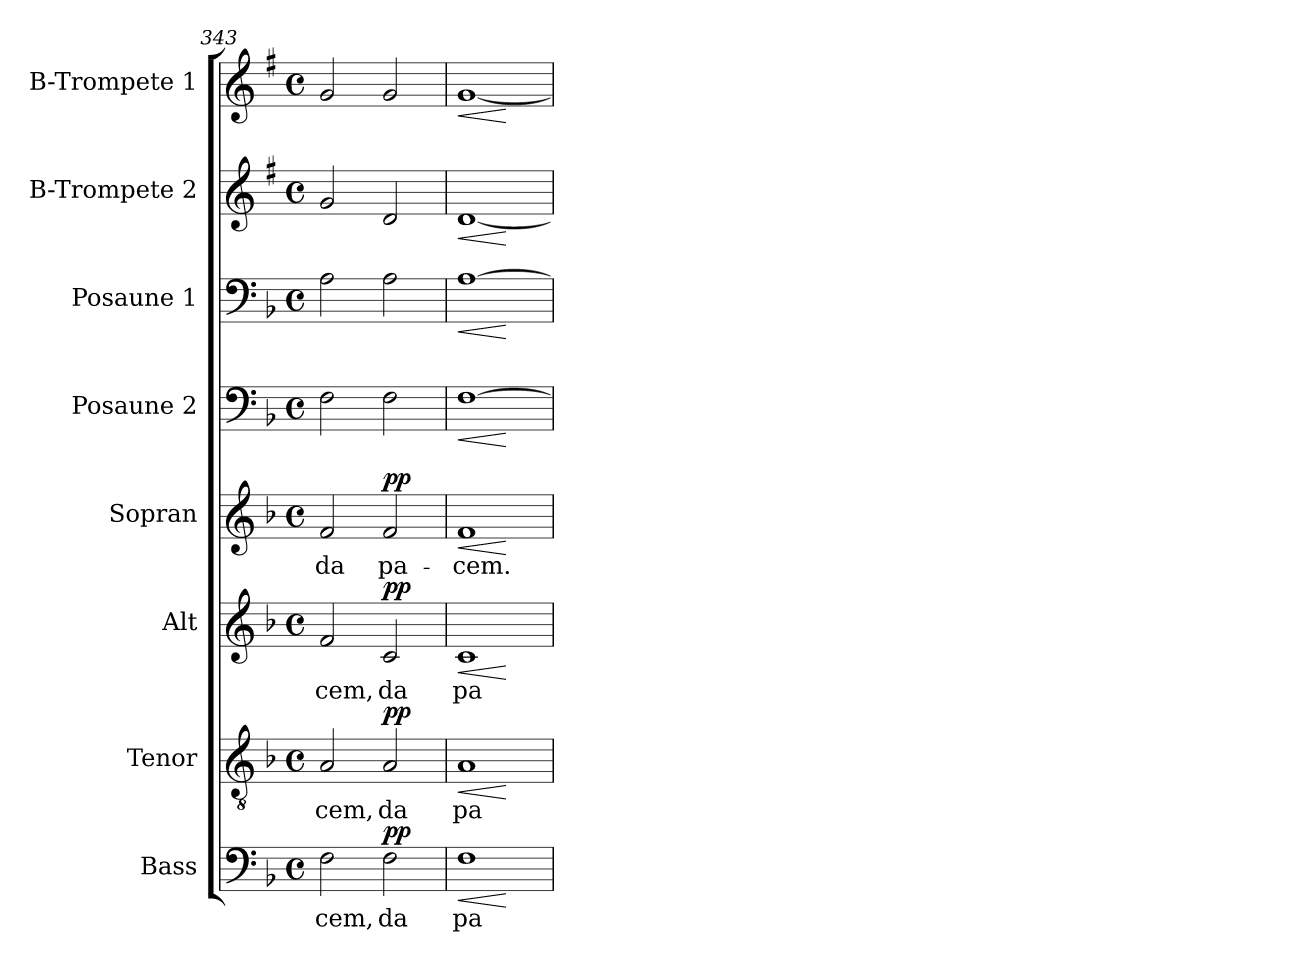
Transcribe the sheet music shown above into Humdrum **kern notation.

**kern	**text	**dynam	**kern	**text	**dynam	**kern	**text	**dynam	**kern	**text	**dynam	**kern	**dynam	**kern	**dynam	**kern	**dynam	**kern	**dynam
*part8	*part8	*part8	*part7	*part7	*part7	*part6	*part6	*part6	*part5	*part5	*part5	*part4	*part4	*part3	*part3	*part2	*part2	*part1	*part1
*staff8	*staff8	*staff8	*staff7	*staff7	*staff7	*staff6	*staff6	*staff6	*staff5	*staff5	*staff5	*staff4	*staff4	*staff3	*staff3	*staff2	*staff2	*staff1	*staff1
*I"Bass	*	*	*I"Tenor	*	*	*I"Alt	*	*	*I"Sopran	*	*	*I"Posaune 2	*	*I"Posaune 1	*	*I"B-Trompete 2	*	*I"B-Trompete 1	*
*I'B.	*	*	*I'T.	*	*	*I'A.	*	*	*I'S.	*	*	*I'Pos. 2	*	*I'Pos. 1	*	*I'B Trp. 2	*	*I'B Trp. 1	*
*clefF4	*	*	*clefGv2	*	*	*clefG2	*	*	*clefG2	*	*	*clefF4	*	*clefF4	*	*clefG2	*	*clefG2	*
*	*	*	*	*	*	*	*	*	*	*	*	*	*	*	*	*ITrd1c2	*	*ITrd1c2	*
*k[b-]	*	*	*k[b-]	*	*	*k[b-]	*	*	*k[b-]	*	*	*k[b-]	*	*k[b-]	*	*k[b-]	*	*k[b-]	*
*F:	*	*	*F:	*	*	*F:	*	*	*F:	*	*	*F:	*	*F:	*	*F:	*	*F:	*
*M4/4	*	*	*M4/4	*	*	*M4/4	*	*	*M4/4	*	*	*M4/4	*	*M4/4	*	*M4/4	*	*M4/4	*
*met(c)	*	*	*met(c)	*	*	*met(c)	*	*	*met(c)	*	*	*met(c)	*	*met(c)	*	*met(c)	*	*met(c)	*
=343	=343	=343	=343	=343	=343	=343	=343	=343	=343	=343	=343	=343	=343	=343	=343	=343	=343	=343	=343
!	!LO:LY:b	!	!	!LO:LY:b	!	!	!LO:LY:b	!	!	!LO:LY:b	!	!	!	!	!	!	!	!	!
2F\	-cem,	.	2A/	-cem,	.	2f/	-cem,	.	2f/	da	.	2F\	.	2A\	.	2f/	.	2f/	.
!	!LO:LY:b	!LO:DY:a	!	!LO:LY:b	!LO:DY:a	!	!LO:LY:b	!LO:DY:a	!	!LO:LY:b	!LO:DY:a	!	!	!	!	!	!	!	!
2F\	da	pp	2A/	da	pp	2c/	da	pp	2f/	pa-	pp	2F\	.	2A\	.	2c/	.	2f/	.
=344	=344	=344	=344	=344	=344	=344	=344	=344	=344	=344	=344	=344	=344	=344	=344	=344	=344	=344	=344
!	!LO:LY:b	!LO:HP:b	!	!LO:LY:b	!LO:HP:b	!	!LO:LY:b	!LO:HP:b	!	!LO:LY:b	!LO:HP:b	!	!LO:HP:b	!	!LO:HP:b	!	!LO:HP:b	!	!LO:HP:b
1F	pa-	<	1A	pa-	<	1c	pa-	<	1f	-cem.	<	[1F	<	[1A	<	[1c	<	[1f	<
.	.	[	.	.	[	.	.	[	.	.	[	.	[	.	[	.	[	.	[
=	=	=	=	=	=	=	=	=	=	=	=	=	=	=	=	=	=	=	=
*-	*-	*-	*-	*-	*-	*-	*-	*-	*-	*-	*-	*-	*-	*-	*-	*-	*-	*-	*-
